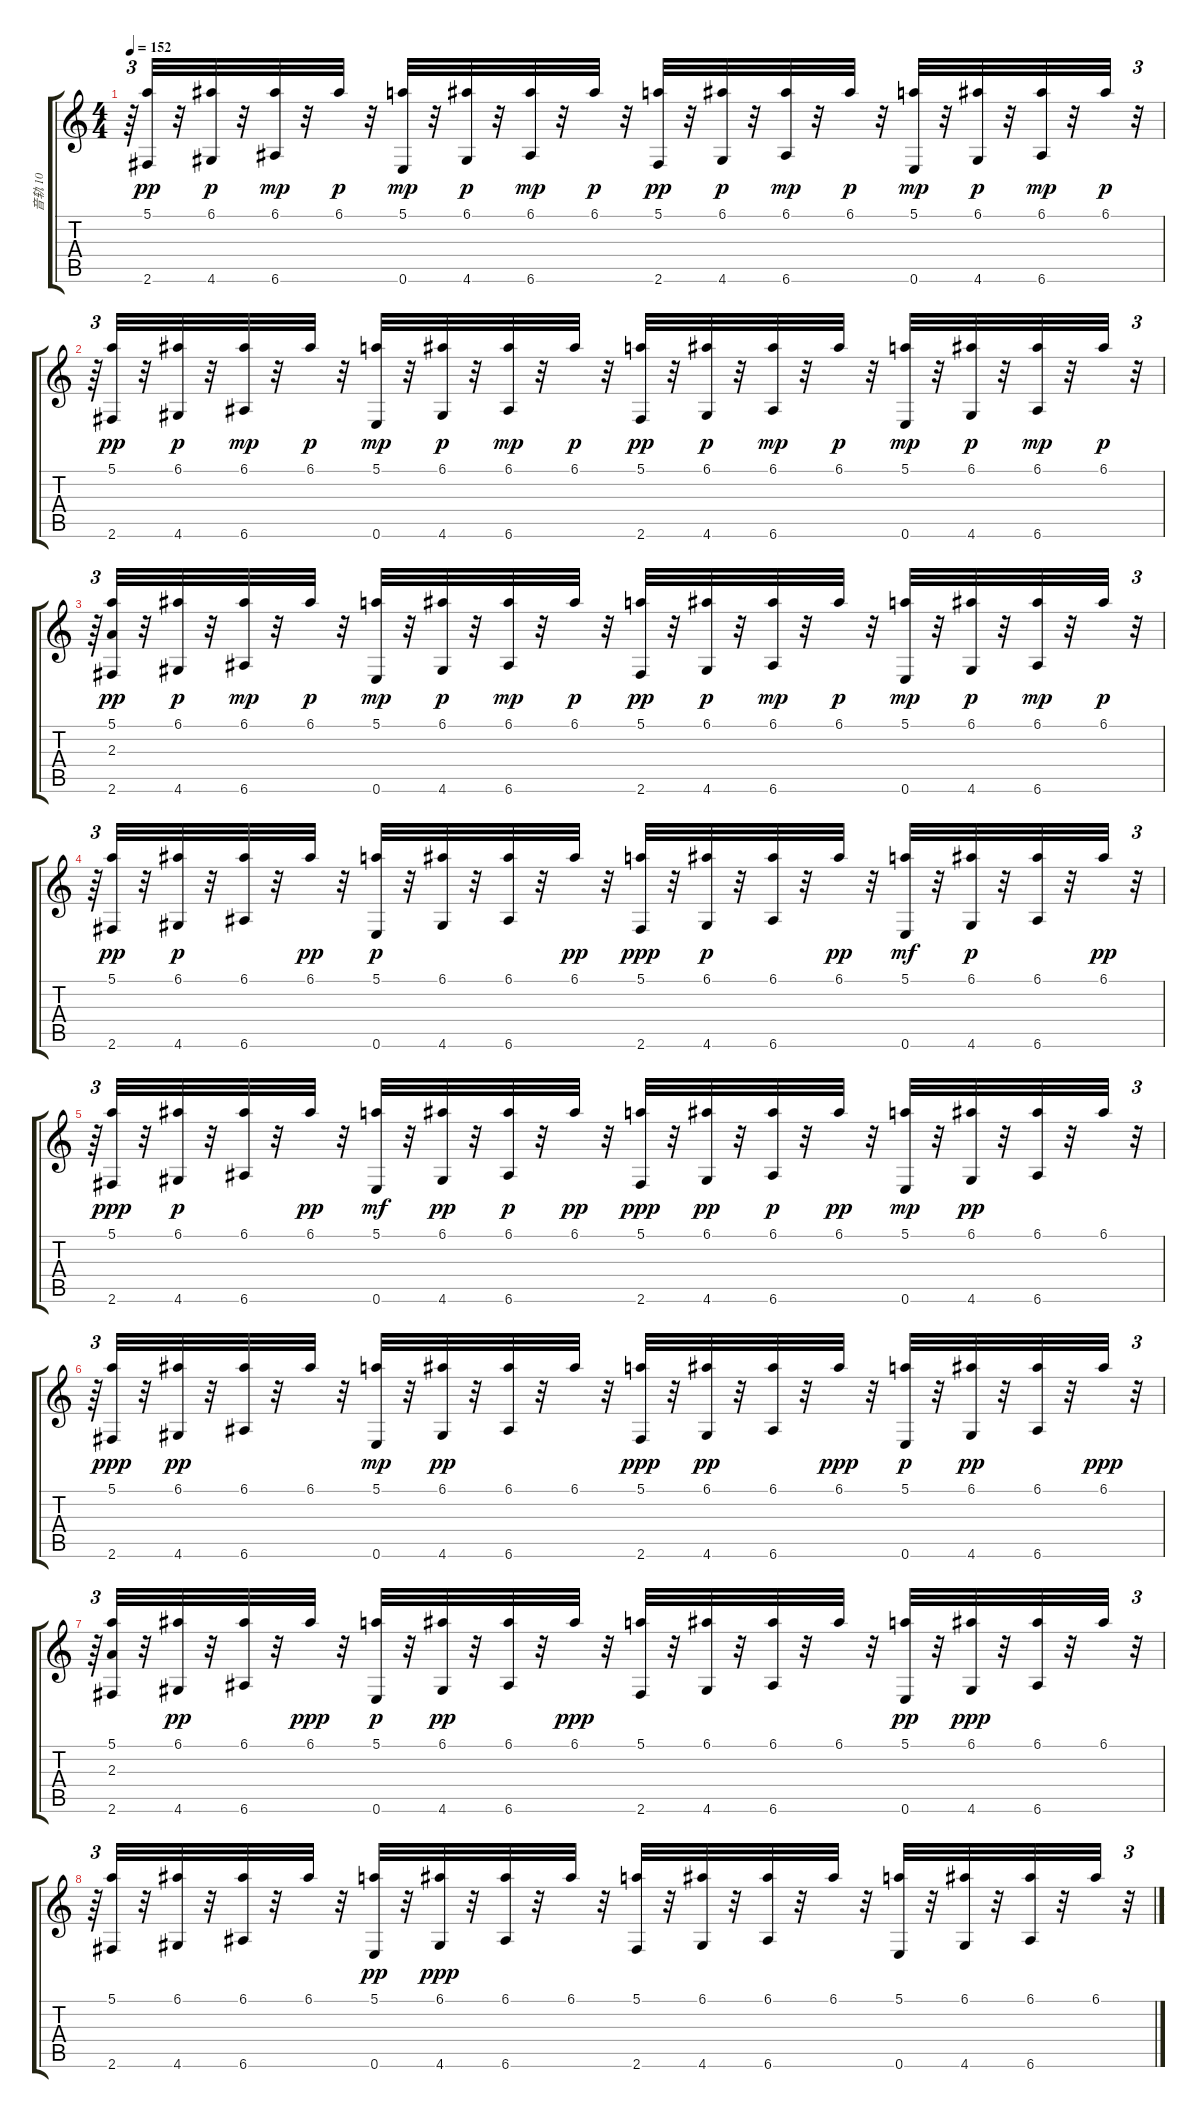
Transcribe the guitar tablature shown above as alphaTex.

\track ("音轨 10" "音轨 10") {instrument acousticguitarsteel}
\staff {score tabs}
\tuning (E4 B3 G3 D3 A2 E2) {hide}
\ts (4 4)
\tempo 152
\clef g2
\ks c
r.64{tu (3 2) dy f} (5.1 2.6).32{dy pp} r.32 (6.1 4.6).32{dy p} r.32 (6.1 6.6).32{dy mp} r.32 6.1.32{dy p} r.32 (5.1 0.6).32{dy mp} r.32 (6.1 4.6).32{dy p} r.32 (6.1 6.6).32{dy mp} r.32 6.1.32{dy p} r.32 (5.1 2.6).32{dy pp} r.32 (6.1 4.6).32{dy p} r.32 (6.1 6.6).32{dy mp} r.32 6.1.32{dy p} r.32 (5.1 0.6).32{dy mp} r.32 (6.1 4.6).32{dy p} r.32 (6.1 6.6).32{dy mp} r.32 6.1.32{dy p} r.32{tu (3 2)} |
r.64{tu (3 2)} (5.1 2.6).32{dy pp} r.32 (6.1 4.6).32{dy p} r.32 (6.1 6.6).32{dy mp} r.32 6.1.32{dy p} r.32 (5.1 0.6).32{dy mp} r.32 (6.1 4.6).32{dy p} r.32 (6.1 6.6).32{dy mp} r.32 6.1.32{dy p} r.32 (5.1 2.6).32{dy pp} r.32 (6.1 4.6).32{dy p} r.32 (6.1 6.6).32{dy mp} r.32 6.1.32{dy p} r.32 (5.1 0.6).32{dy mp} r.32 (6.1 4.6).32{dy p} r.32 (6.1 6.6).32{dy mp} r.32 6.1.32{dy p} r.32{tu (3 2)} |
r.64{tu (3 2)} (5.1 2.3 2.6).32{dy pp} r.32 (6.1 4.6).32{dy p} r.32 (6.1 6.6).32{dy mp} r.32 6.1.32{dy p} r.32 (5.1 0.6).32{dy mp} r.32 (6.1 4.6).32{dy p} r.32 (6.1 6.6).32{dy mp} r.32 6.1.32{dy p} r.32 (5.1 2.6).32{dy pp} r.32 (6.1 4.6).32{dy p} r.32 (6.1 6.6).32{dy mp} r.32 6.1.32{dy p} r.32 (5.1 0.6).32{dy mp} r.32 (6.1 4.6).32{dy p} r.32 (6.1 6.6).32{dy mp} r.32 6.1.32{dy p} r.32{tu (3 2)} |
r.64{tu (3 2)} (5.1 2.6).32{dy pp} r.32 (6.1 4.6).32{dy p} r.32 (6.1 6.6).32 r.32 6.1.32{dy pp} r.32 (5.1 0.6).32{dy p} r.32 (6.1 4.6).32 r.32 (6.1 6.6).32 r.32 6.1.32{dy pp} r.32 (5.1 2.6).32{dy ppp} r.32 (6.1 4.6).32{dy p} r.32 (6.1 6.6).32 r.32 6.1.32{dy pp} r.32 (5.1 0.6).32{dy mf} r.32 (6.1 4.6).32{dy p} r.32 (6.1 6.6).32 r.32 6.1.32{dy pp} r.32{tu (3 2)} |
r.64{tu (3 2)} (5.1 2.6).32{dy ppp} r.32 (6.1 4.6).32{dy p} r.32 (6.1 6.6).32 r.32 6.1.32{dy pp} r.32 (5.1 0.6).32{dy mf} r.32 (6.1 4.6).32{dy pp} r.32 (6.1 6.6).32{dy p} r.32 6.1.32{dy pp} r.32 (5.1 2.6).32{dy ppp} r.32 (6.1 4.6).32{dy pp} r.32 (6.1 6.6).32{dy p} r.32 6.1.32{dy pp} r.32 (5.1 0.6).32{dy mp} r.32 (6.1 4.6).32{dy pp} r.32 (6.1 6.6).32 r.32 6.1.32 r.32{tu (3 2)} |
r.64{tu (3 2)} (5.1 2.6).32{dy ppp} r.32 (6.1 4.6).32{dy pp} r.32 (6.1 6.6).32 r.32 6.1.32 r.32 (5.1 0.6).32{dy mp} r.32 (6.1 4.6).32{dy pp} r.32 (6.1 6.6).32 r.32 6.1.32 r.32 (5.1 2.6).32{dy ppp} r.32 (6.1 4.6).32{dy pp} r.32 (6.1 6.6).32 r.32 6.1.32{dy ppp} r.32 (5.1 0.6).32{dy p} r.32 (6.1 4.6).32{dy pp} r.32 (6.1 6.6).32 r.32 6.1.32{dy ppp} r.32{tu (3 2)} |
r.64{tu (3 2)} (5.1 2.3 2.6).32 r.32 (6.1 4.6).32{dy pp} r.32 (6.1 6.6).32 r.32 6.1.32{dy ppp} r.32 (5.1 0.6).32{dy p} r.32 (6.1 4.6).32{dy pp} r.32 (6.1 6.6).32 r.32 6.1.32{dy ppp} r.32 (5.1 2.6).32 r.32 (6.1 4.6).32 r.32 (6.1 6.6).32 r.32 6.1.32 r.32 (5.1 0.6).32{dy pp} r.32 (6.1 4.6).32{dy ppp} r.32 (6.1 6.6).32 r.32 6.1.32 r.32{tu (3 2)} |
r.64{tu (3 2)} (5.1 2.6).32 r.32 (6.1 4.6).32 r.32 (6.1 6.6).32 r.32 6.1.32 r.32 (5.1 0.6).32{dy pp} r.32 (6.1 4.6).32{dy ppp} r.32 (6.1 6.6).32 r.32 6.1.32 r.32 (5.1 2.6).32 r.32 (6.1 4.6).32 r.32 (6.1 6.6).32 r.32 6.1.32 r.32 (5.1 0.6).32 r.32 (6.1 4.6).32 r.32 (6.1 6.6).32 r.32 6.1.32 r.32{tu (3 2)}
